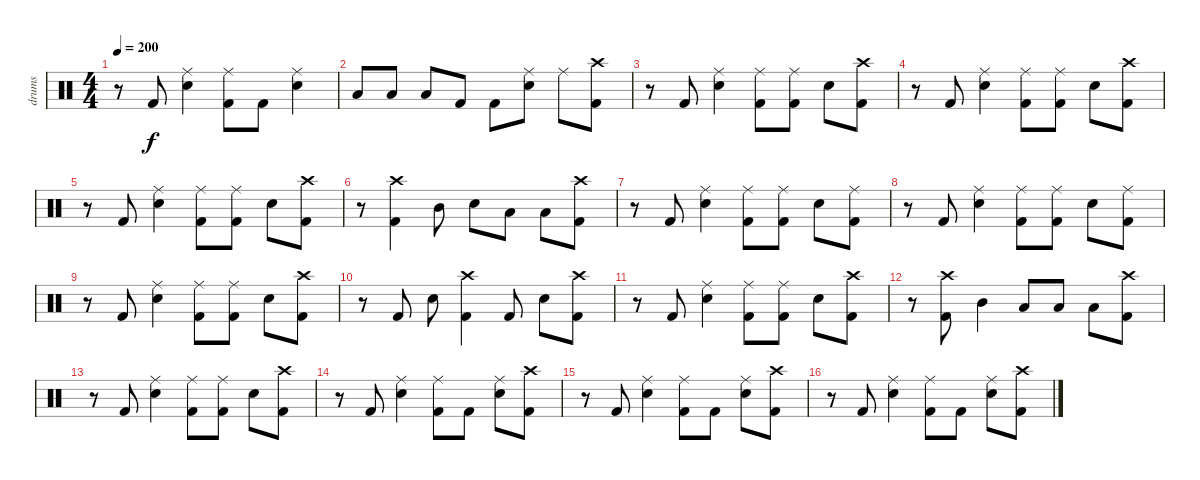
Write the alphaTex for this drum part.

\track ("drums" "drums") {instrument percussion}
\staff {score}
\articulation defaults
\ts (4 4)
\tempo 200
\clef neutral
\ks c
r.8{dy f} "Kick (hit) 2".8 ("Ride (middle)" "Electric Snare (hit)").4 ("Ride (middle)" "Kick (hit) 2").8 "Kick (hit) 2".8 ("Ride (middle)" "Electric Snare (hit)").4 |
"Low Tom (hit)".8 "Low Floor Tom (hit)".8 "Low Floor Tom (hit)".8 "Kick (hit) 2".8 "Kick (hit) 2".8 ("Ride (middle)" "Electric Snare (hit)").8 "Ride (middle)".8 ("Crash high (hit)" "Kick (hit) 2").8 |
r.8 "Kick (hit) 2".8 ("Ride (middle)" "Electric Snare (hit)").4 ("Ride (middle)" "Kick (hit) 2").8 ("Ride (middle)" "Kick (hit) 2").8 "Electric Snare (hit)".8 ("Crash high (hit)" "Kick (hit) 2").8 |
r.8 "Kick (hit) 2".8 ("Ride (middle)" "Electric Snare (hit)").4 ("Ride (middle)" "Kick (hit) 2").8 ("Ride (middle)" "Kick (hit) 2").8 "Electric Snare (hit)".8 ("Crash high (hit)" "Kick (hit) 2").8 |
r.8 "Kick (hit) 2".8 ("Ride (middle)" "Electric Snare (hit)").4 ("Ride (middle)" "Kick (hit) 2").8 ("Ride (middle)" "Kick (hit) 2").8 "Electric Snare (hit)".8 ("Crash high (hit)" "Kick (hit) 2").8 |
r.8 ("Crash high (hit)" "Kick (hit) 2").4 "Mid Tom (hit)".8 "Electric Snare (hit)".8 "Low Tom (hit)".8 "Low Floor Tom (hit)".8 ("Crash high (hit)" "Kick (hit) 2").8 |
r.8 "Kick (hit) 2".8 ("Ride (middle)" "Electric Snare (hit)").4 ("Ride (middle)" "Kick (hit) 2").8 ("Ride (middle)" "Kick (hit) 2").8 "Electric Snare (hit)".8 ("Ride (middle)" "Kick (hit) 2").8 |
r.8 "Kick (hit) 2".8 ("Ride (middle)" "Electric Snare (hit)").4 ("Ride (middle)" "Kick (hit) 2").8 ("Ride (middle)" "Kick (hit) 2").8 "Electric Snare (hit)".8 ("Ride (middle)" "Kick (hit) 2").8 |
r.8 "Kick (hit) 2".8 ("Ride (middle)" "Electric Snare (hit)").4 ("Ride (middle)" "Kick (hit) 2").8 ("Ride (middle)" "Kick (hit) 2").8 "Electric Snare (hit)".8 ("Crash high (hit)" "Kick (hit) 2").8 |
r.8 "Kick (hit) 2".8 "Electric Snare (hit)".8 ("Crash high (hit)" "Kick (hit) 2").4 "Kick (hit) 2".8 "Electric Snare (hit)".8 ("Crash high (hit)" "Kick (hit) 2").8 |
r.8 "Kick (hit) 2".8 ("Ride (middle)" "Electric Snare (hit)").4 ("Ride (middle)" "Kick (hit) 2").8 ("Ride (middle)" "Kick (hit) 2").8 "Electric Snare (hit)".8 ("Crash high (hit)" "Kick (hit) 2").8 |
r.8 ("Crash high (hit)" "Kick (hit) 2").8 "Mid Tom (hit)".4 "Low Tom (hit)".8 "Low Floor Tom (hit)".8 "Low Tom (hit)".8 ("Crash high (hit)" "Kick (hit) 2").8 |
r.8 "Kick (hit) 2".8 ("Ride (middle)" "Electric Snare (hit)").4 ("Ride (middle)" "Kick (hit) 2").8 ("Ride (middle)" "Kick (hit) 2").8 "Electric Snare (hit)".8 ("Crash high (hit)" "Kick (hit) 2").8 |
r.8 "Kick (hit) 2".8 ("Ride (middle)" "Electric Snare (hit)").4 ("Ride (middle)" "Kick (hit) 2").8 "Kick (hit) 2".8 ("Ride (middle)" "Electric Snare (hit)").8 ("Crash high (hit)" "Kick (hit) 2").8 |
r.8 "Kick (hit) 2".8 ("Ride (middle)" "Electric Snare (hit)").4 ("Ride (middle)" "Kick (hit) 2").8 "Kick (hit) 2".8 ("Ride (middle)" "Electric Snare (hit)").8 ("Crash high (hit)" "Kick (hit) 2").8 |
r.8 "Kick (hit) 2".8 ("Ride (middle)" "Electric Snare (hit)").4 ("Ride (middle)" "Kick (hit) 2").8 "Kick (hit) 2".8 ("Ride (middle)" "Electric Snare (hit)").8 ("Crash high (hit)" "Kick (hit) 2").8
